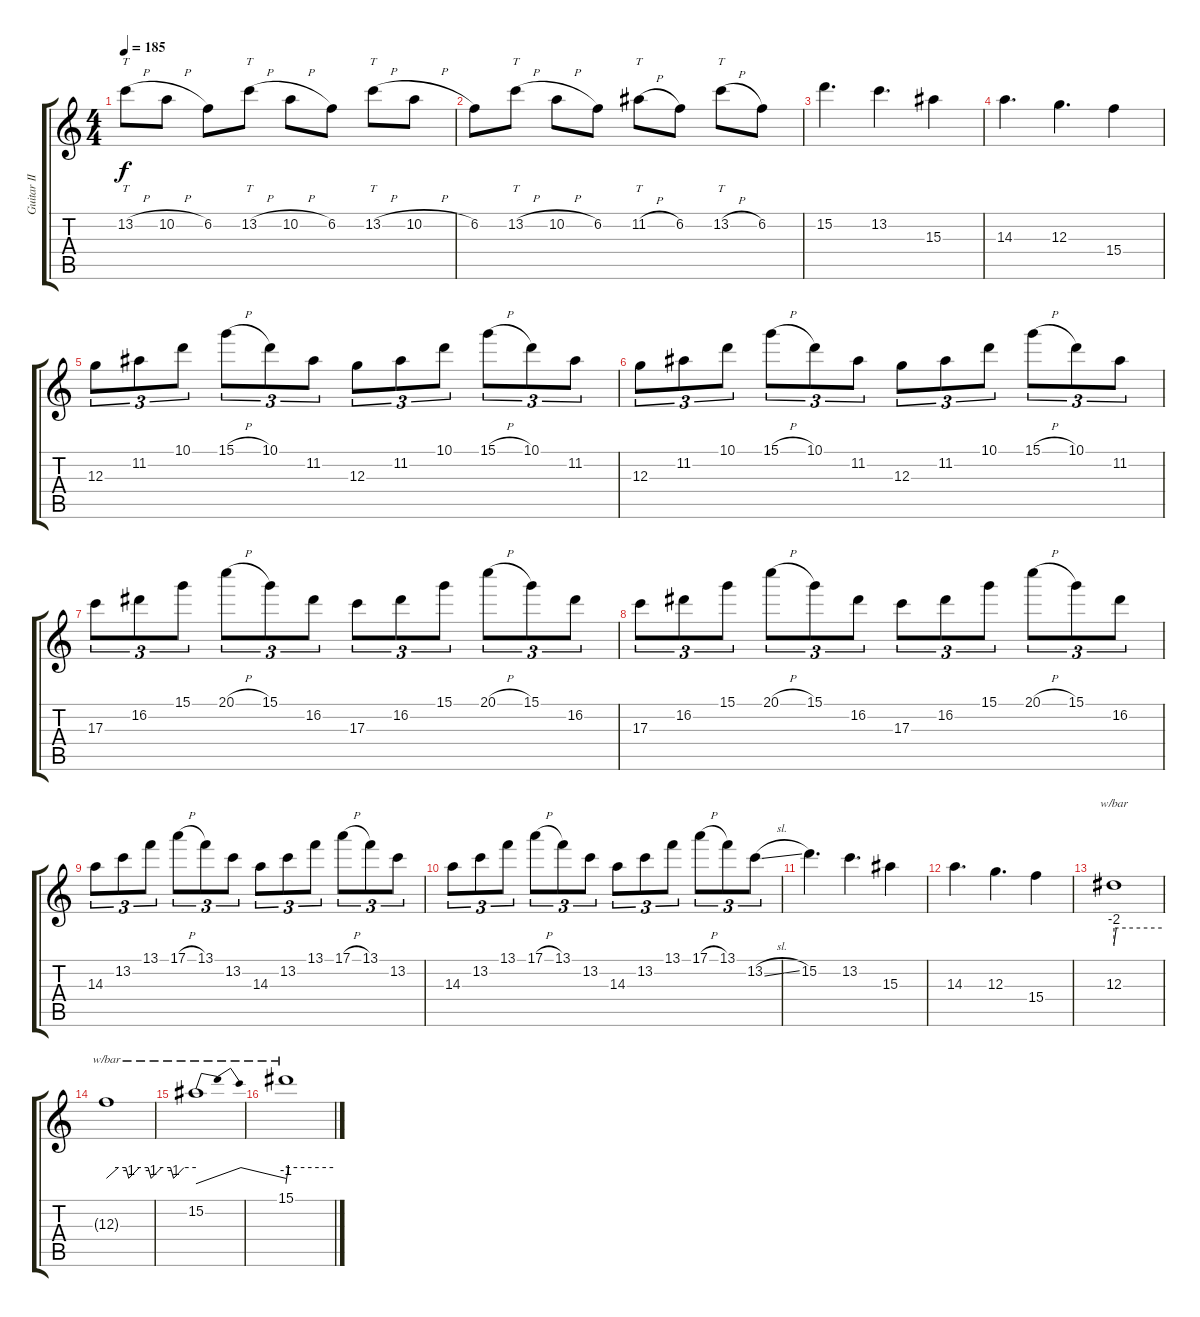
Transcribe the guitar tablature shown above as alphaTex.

\track ("Guitar II" "Guitar II") {instrument overdrivenguitar}
\staff {score tabs}
\tuning (E4 B3 G3 D3 A2 E2) {hide}
\ts (4 4)
\tempo 185
\clef g2
\ks c
13.2{h}.8{tt dy f} 10.2{h}.8 6.2.8 13.2{h}.8{tt} 10.2{h}.8 6.2.8 13.2{h}.8{tt} 10.2{h}.8 |
6.2.8 13.2{h}.8{tt} 10.2{h}.8 6.2.8 11.2{h}.8{tt} 6.2.8 13.2{h}.8{tt} 6.2.8 |
15.2.4{d} 13.2.4{d} 15.3.4 |
14.3.4{d} 12.3.4{d} 15.4.4 |
12.3.8{tu (3 2)} 11.2.8{tu (3 2)} 10.1.8{tu (3 2)} 15.1{h}.8{tu (3 2)} 10.1.8{tu (3 2)} 11.2.8{tu (3 2)} 12.3.8{tu (3 2)} 11.2.8{tu (3 2)} 10.1.8{tu (3 2)} 15.1{h}.8{tu (3 2)} 10.1.8{tu (3 2)} 11.2.8{tu (3 2)} |
12.3.8{tu (3 2)} 11.2.8{tu (3 2)} 10.1.8{tu (3 2)} 15.1{h}.8{tu (3 2)} 10.1.8{tu (3 2)} 11.2.8{tu (3 2)} 12.3.8{tu (3 2)} 11.2.8{tu (3 2)} 10.1.8{tu (3 2)} 15.1{h}.8{tu (3 2)} 10.1.8{tu (3 2)} 11.2.8{tu (3 2)} |
17.3.8{tu (3 2)} 16.2.8{tu (3 2)} 15.1.8{tu (3 2)} 20.1{h}.8{tu (3 2)} 15.1.8{tu (3 2)} 16.2.8{tu (3 2)} 17.3.8{tu (3 2)} 16.2.8{tu (3 2)} 15.1.8{tu (3 2)} 20.1{h}.8{tu (3 2)} 15.1.8{tu (3 2)} 16.2.8{tu (3 2)} |
17.3.8{tu (3 2)} 16.2.8{tu (3 2)} 15.1.8{tu (3 2)} 20.1{h}.8{tu (3 2)} 15.1.8{tu (3 2)} 16.2.8{tu (3 2)} 17.3.8{tu (3 2)} 16.2.8{tu (3 2)} 15.1.8{tu (3 2)} 20.1{h}.8{tu (3 2)} 15.1.8{tu (3 2)} 16.2.8{tu (3 2)} |
14.3.8{tu (3 2)} 13.2.8{tu (3 2)} 13.1.8{tu (3 2)} 17.1{h}.8{tu (3 2)} 13.1.8{tu (3 2)} 13.2.8{tu (3 2)} 14.3.8{tu (3 2)} 13.2.8{tu (3 2)} 13.1.8{tu (3 2)} 17.1{h}.8{tu (3 2)} 13.1.8{tu (3 2)} 13.2.8{tu (3 2)} |
14.3.8{tu (3 2)} 13.2.8{tu (3 2)} 13.1.8{tu (3 2)} 17.1{h}.8{tu (3 2)} 13.1.8{tu (3 2)} 13.2.8{tu (3 2)} 14.3.8{tu (3 2)} 13.2.8{tu (3 2)} 13.1.8{tu (3 2)} 17.1{h}.8{tu (3 2)} 13.1.8{tu (3 2)} 13.2{sl}.8{tu (3 2)} |
15.2.4{d} 13.2.4{d} 15.3.4 |
14.3.4{d} 12.3.4{d} 15.4.4 |
12.3.1{tbe (custom default 0 -8 3 0 60 0)} |
12.3{t}.1{tbe (custom default 0 -4 8 0 13 0 15 -4 22 0 28 0 30 -4 37 0 43 0 45 -4 52 0 60 0)} |
15.2.1{tbe (dip default 0 -8 3 0 55 0 60 -4)} |
15.1.1{tbe (custom default 0 -8 3 0 60 0)}
